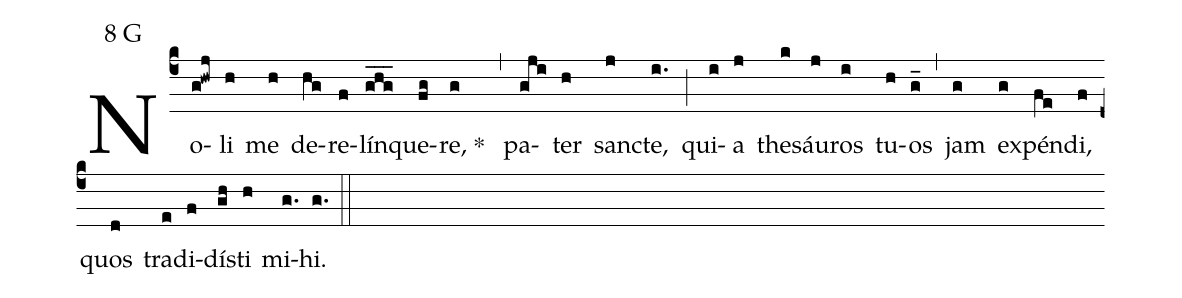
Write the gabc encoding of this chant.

mode:8 G;
%%
(c4) No(g@hwj)li(h) me(h) de(hg)re(f)lín(ghg___)que(fg)re,(g) *()(,) pa(gji)ter(h) sanc(j)te,(i.) (;) qui(i)a(j) the(k)sáu(j)ros(i) tu(h)os(g_) (,) jam(g) ex(g)pén(fe)di,(f) quos(d) tra(e)di(f)dí(gh)sti(h) mi(g.)hi.(g.) (::)
